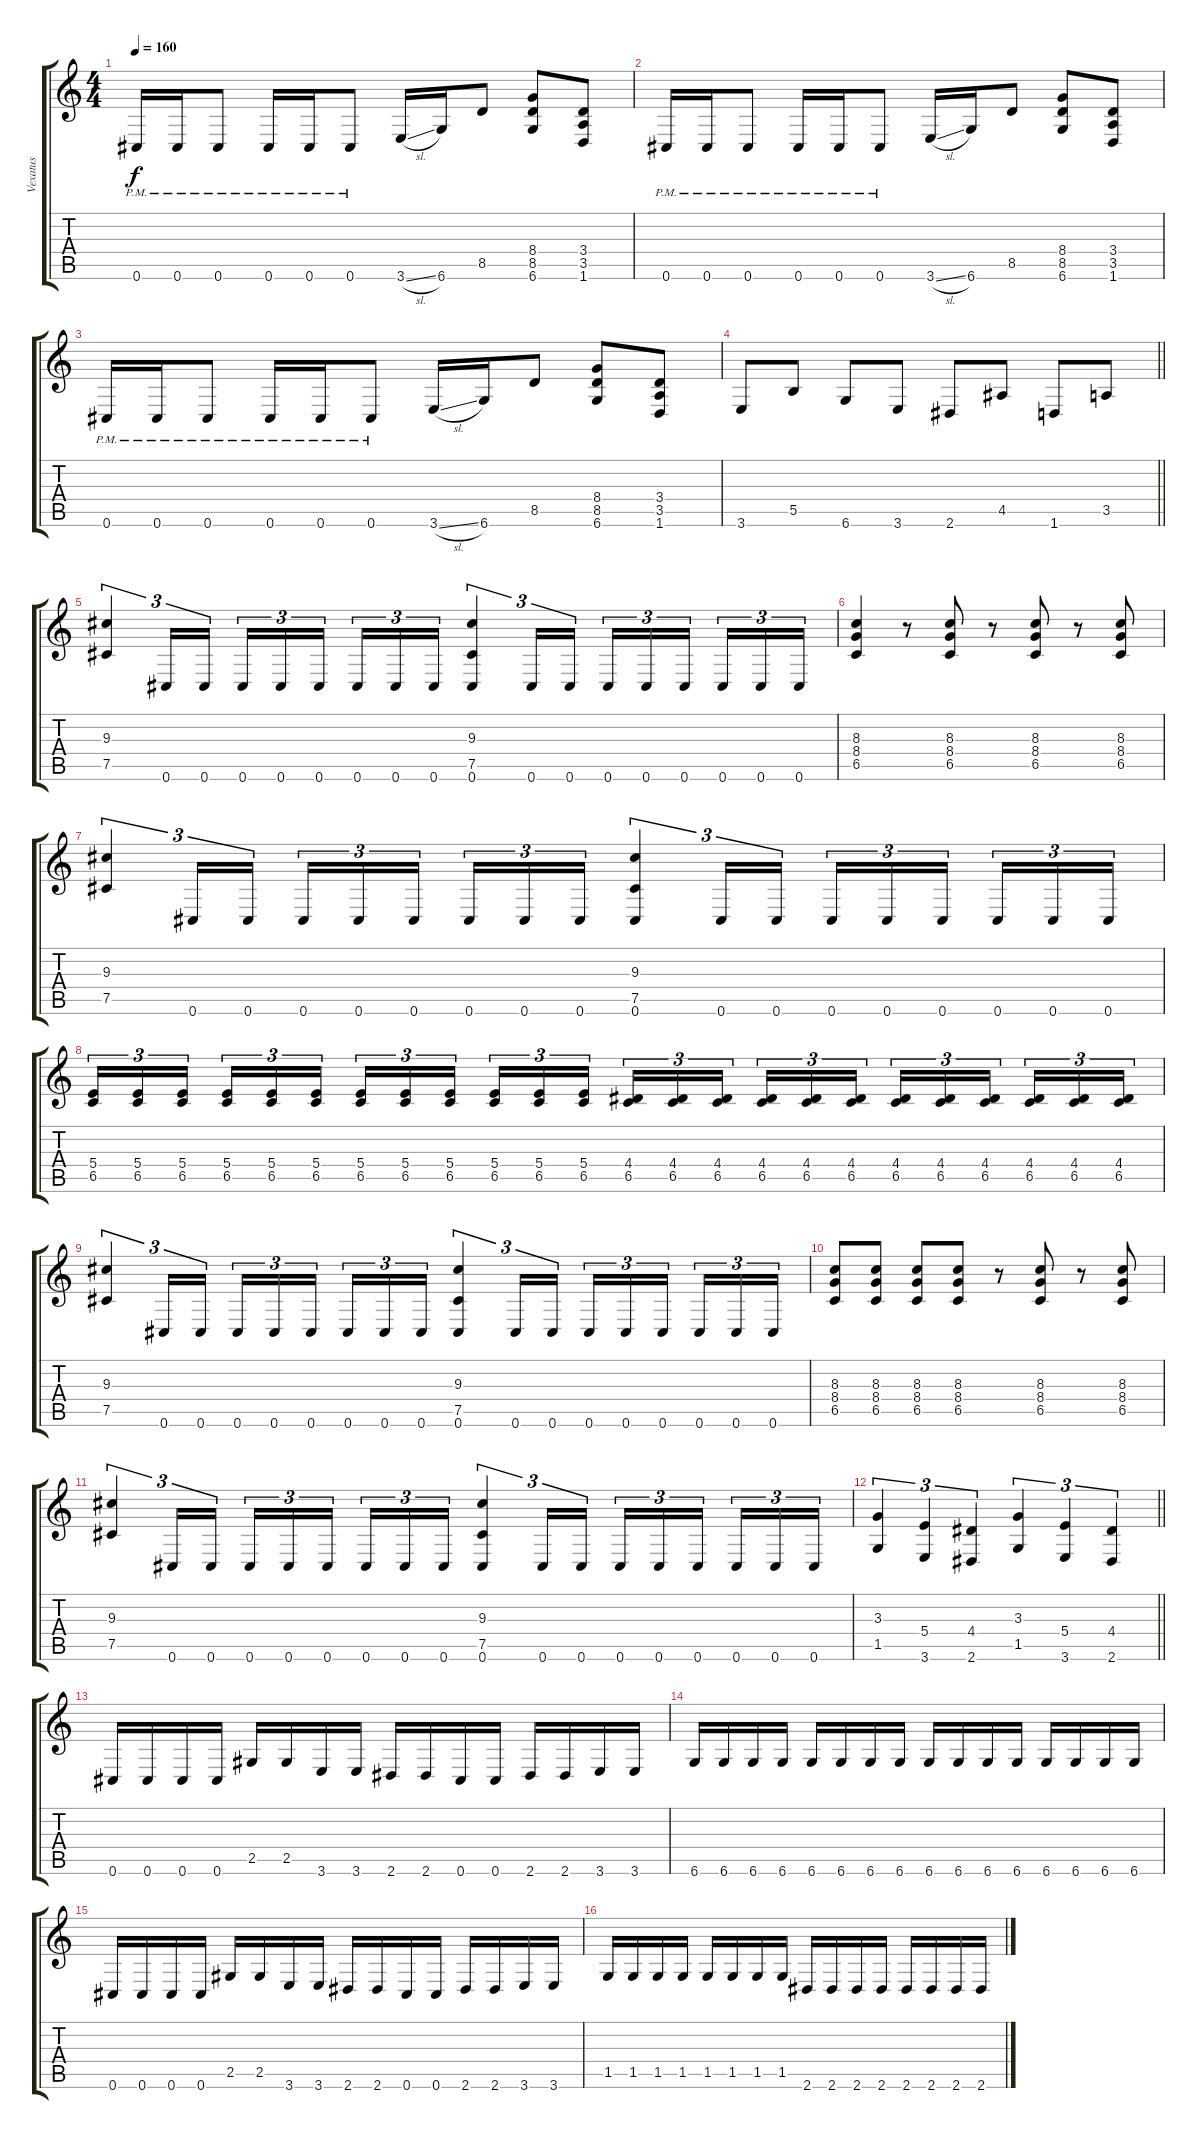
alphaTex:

\track ("Vexatus" "Vexatus") {instrument distortionguitar}
\staff {score tabs}
\tuning (Db4 Ab3 E3 B2 Gb2 Db2) {hide}
\ts (4 4)
\tempo 160
\clef g2
\ks c
0.6{pm}.16{dy f} 0.6{pm}.16 0.6{pm}.8 0.6{pm}.16 0.6{pm}.16 0.6{pm}.8 3.6{sl}.16 6.6.16 8.5.8 (8.4 8.5 6.6).8 (3.4 3.5 1.6).8 |
0.6{pm}.16 0.6{pm}.16 0.6{pm}.8 0.6{pm}.16 0.6{pm}.16 0.6{pm}.8 3.6{sl}.16 6.6.16 8.5.8 (8.4 8.5 6.6).8 (3.4 3.5 1.6).8 |
0.6{pm}.16 0.6{pm}.16 0.6{pm}.8 0.6{pm}.16 0.6{pm}.16 0.6{pm}.8 3.6{sl}.16 6.6.16 8.5.8 (8.4 8.5 6.6).8 (3.4 3.5 1.6).8 |
\barLineRight lightlight
3.6.8 5.5.8 6.6.8 3.6.8 2.6.8 4.5.8 1.6.8 3.5.8 |
(9.3 7.5).4{tu (3 2)} 0.6.16{tu (3 2)} 0.6.16{tu (3 2)} 0.6.16{tu (3 2)} 0.6.16{tu (3 2)} 0.6.16{tu (3 2) beam splitsecondary} 0.6.16{tu (3 2)} 0.6.16{tu (3 2)} 0.6.16{tu (3 2)} (9.3 7.5 0.6).4{tu (3 2)} 0.6.16{tu (3 2)} 0.6.16{tu (3 2)} 0.6.16{tu (3 2)} 0.6.16{tu (3 2)} 0.6.16{tu (3 2) beam splitsecondary} 0.6.16{tu (3 2)} 0.6.16{tu (3 2)} 0.6.16{tu (3 2)} |
(8.3 8.4 6.5).4 r.8 (8.3 8.4 6.5).8 r.8 (8.3 8.4 6.5).8 r.8 (8.3 8.4 6.5).8 |
(9.3 7.5).4{tu (3 2)} 0.6.16{tu (3 2)} 0.6.16{tu (3 2)} 0.6.16{tu (3 2)} 0.6.16{tu (3 2)} 0.6.16{tu (3 2) beam splitsecondary} 0.6.16{tu (3 2)} 0.6.16{tu (3 2)} 0.6.16{tu (3 2)} (9.3 7.5 0.6).4{tu (3 2)} 0.6.16{tu (3 2)} 0.6.16{tu (3 2)} 0.6.16{tu (3 2)} 0.6.16{tu (3 2)} 0.6.16{tu (3 2) beam splitsecondary} 0.6.16{tu (3 2)} 0.6.16{tu (3 2)} 0.6.16{tu (3 2)} |
(5.4 6.5).16{tu (3 2)} (5.4 6.5).16{tu (3 2)} (5.4 6.5).16{tu (3 2) beam splitsecondary} (5.4 6.5).16{tu (3 2)} (5.4 6.5).16{tu (3 2)} (5.4 6.5).16{tu (3 2)} (5.4 6.5).16{tu (3 2)} (5.4 6.5).16{tu (3 2)} (5.4 6.5).16{tu (3 2) beam splitsecondary} (5.4 6.5).16{tu (3 2)} (5.4 6.5).16{tu (3 2)} (5.4 6.5).16{tu (3 2)} (4.4 6.5).16{tu (3 2)} (4.4 6.5).16{tu (3 2)} (4.4 6.5).16{tu (3 2) beam splitsecondary} (4.4 6.5).16{tu (3 2)} (4.4 6.5).16{tu (3 2)} (4.4 6.5).16{tu (3 2)} (4.4 6.5).16{tu (3 2)} (4.4 6.5).16{tu (3 2)} (4.4 6.5).16{tu (3 2) beam splitsecondary} (4.4 6.5).16{tu (3 2)} (4.4 6.5).16{tu (3 2)} (4.4 6.5).16{tu (3 2)} |
(9.3 7.5).4{tu (3 2)} 0.6.16{tu (3 2)} 0.6.16{tu (3 2)} 0.6.16{tu (3 2)} 0.6.16{tu (3 2)} 0.6.16{tu (3 2) beam splitsecondary} 0.6.16{tu (3 2)} 0.6.16{tu (3 2)} 0.6.16{tu (3 2)} (9.3 7.5 0.6).4{tu (3 2)} 0.6.16{tu (3 2)} 0.6.16{tu (3 2)} 0.6.16{tu (3 2)} 0.6.16{tu (3 2)} 0.6.16{tu (3 2) beam splitsecondary} 0.6.16{tu (3 2)} 0.6.16{tu (3 2)} 0.6.16{tu (3 2)} |
(8.3 8.4 6.5).8 (8.3 8.4 6.5).8 (8.3 8.4 6.5).8 (8.3 8.4 6.5).8 r.8 (8.3 8.4 6.5).8 r.8 (8.3 8.4 6.5).8 |
(9.3 7.5).4{tu (3 2)} 0.6.16{tu (3 2)} 0.6.16{tu (3 2)} 0.6.16{tu (3 2)} 0.6.16{tu (3 2)} 0.6.16{tu (3 2) beam splitsecondary} 0.6.16{tu (3 2)} 0.6.16{tu (3 2)} 0.6.16{tu (3 2)} (9.3 7.5 0.6).4{tu (3 2)} 0.6.16{tu (3 2)} 0.6.16{tu (3 2)} 0.6.16{tu (3 2)} 0.6.16{tu (3 2)} 0.6.16{tu (3 2) beam splitsecondary} 0.6.16{tu (3 2)} 0.6.16{tu (3 2)} 0.6.16{tu (3 2)} |
\barLineRight lightlight
(3.3 1.5).4{tu (3 2)} (5.4 3.6).4{tu (3 2)} (4.4 2.6).4{tu (3 2)} (3.3 1.5).4{tu (3 2)} (5.4 3.6).4{tu (3 2)} (4.4 2.6).4{tu (3 2)} |
0.6.16 0.6.16 0.6.16 0.6.16 2.5.16 2.5.16 3.6.16 3.6.16 2.6.16 2.6.16 0.6.16 0.6.16 2.6.16 2.6.16 3.6.16 3.6.16 |
6.6.16 6.6.16 6.6.16 6.6.16 6.6.16 6.6.16 6.6.16 6.6.16 6.6.16 6.6.16 6.6.16 6.6.16 6.6.16 6.6.16 6.6.16 6.6.16 |
0.6.16 0.6.16 0.6.16 0.6.16 2.5.16 2.5.16 3.6.16 3.6.16 2.6.16 2.6.16 0.6.16 0.6.16 2.6.16 2.6.16 3.6.16 3.6.16 |
1.5.16 1.5.16 1.5.16 1.5.16 1.5.16 1.5.16 1.5.16 1.5.16 2.6.16 2.6.16 2.6.16 2.6.16 2.6.16 2.6.16 2.6.16 2.6.16
